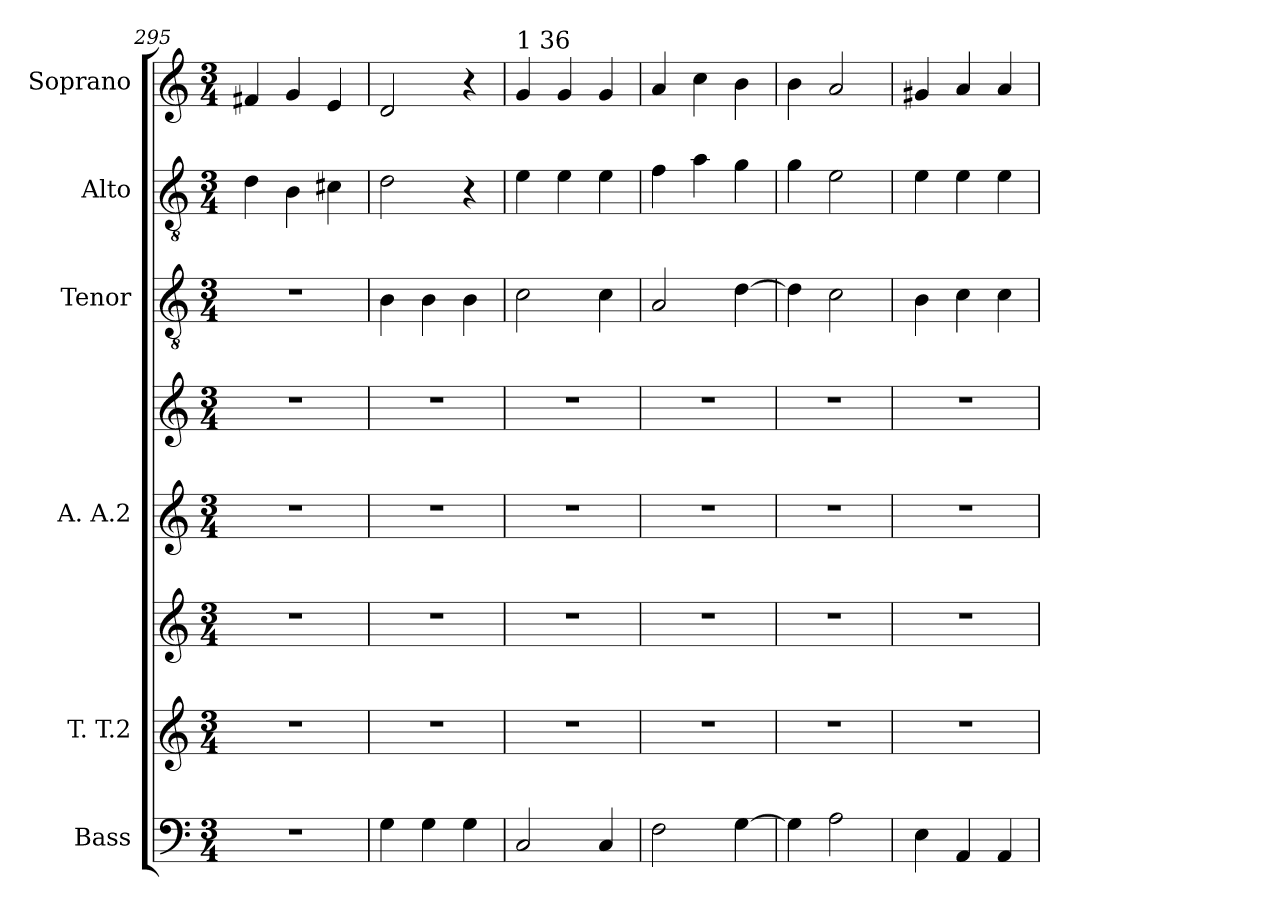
**kern	**kern	**kern	**kern	**kern	**kern	**kern	**kern
*part6	*part5	*part5	*part4	*part4	*part3	*part2	*part1
*staff8	*staff7	*staff6	*staff5	*staff4	*staff3	*staff2	*staff1
*I"Bass	*I"T. T.2	*	*I"A. A.2	*	*I"Tenor	*I"Alto	*I"Soprano
*I'B.	*I'T.	*	*I'A.	*	*I'T.	*I'A.	*I'S.
*clefF4	*clefG2	*clefG2	*clefG2	*clefG2	*clefGv2	*clefGv2	*clefG2
*k[]	*k[]	*k[]	*k[]	*k[]	*k[]	*k[]	*k[]
*C:	*C:	*C:	*C:	*C:	*C:	*C:	*C:
*M3/4	*M3/4	*M3/4	*M3/4	*M3/4	*M3/4	*M3/4	*M3/4
=295	=295	=295	=295	=295	=295	=295	=295
!LO:N:vis=1	!	!	!	!	!LO:N:vis=1	!	!
2.r	2.r	2.r	2.r	2.r	2.r	4d\	4f#X/
.	.	.	.	.	.	4B\	4g/
.	.	.	.	.	.	4c#X\	4e/
=296	=296	=296	=296	=296	=296	=296	=296
4G\	2.r	2.r	2.r	2.r	4B\	2d\	2d/
4G\	.	.	.	.	4B\	.	.
4G\	.	.	.	.	4B\	4r	4r
!!LO:LB:g=z
=297	=297	=297	=297	=297	=297	=297	=297
!	!	!	!	!	!	!	!LO:TX:a:t=1 36
2C/	2.r	2.r	2.r	2.r	2c\	4e\	4g/
.	.	.	.	.	.	4e\	4g/
4C/	.	.	.	.	4c\	4e\	4g/
=298	=298	=298	=298	=298	=298	=298	=298
2F\	2.r	2.r	2.r	2.r	2A/	4f\	4a/
.	.	.	.	.	.	4a\	4cc\
[>4G\	.	.	.	.	[>4d\	4g\	4b\
=299	=299	=299	=299	=299	=299	=299	=299
4G\]	2.r	2.r	2.r	2.r	4d\]	4g\	4b\
2A\	.	.	.	.	2c\	2e\	2a/
=300	=300	=300	=300	=300	=300	=300	=300
4E\	2.r	2.r	2.r	2.r	4B\	4e\	4g#X/
4AA/	.	.	.	.	4c\	4e\	4a/
4AA/	.	.	.	.	4c\	4e\	4a/
=	=	=	=	=	=	=	=
*-	*-	*-	*-	*-	*-	*-	*-
